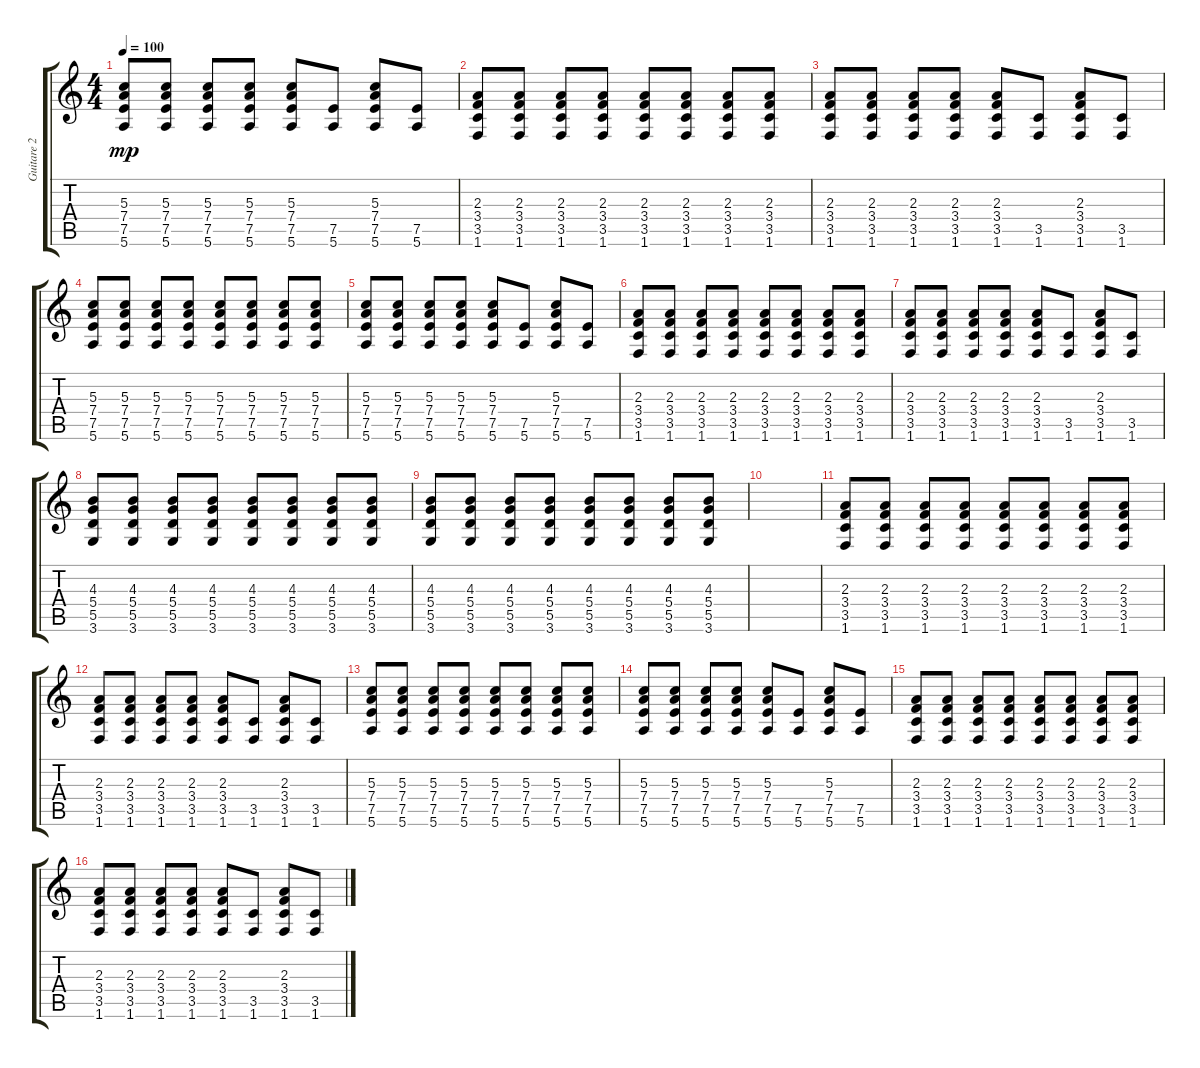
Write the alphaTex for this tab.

\track ("Guitare 2" "Guitare 2") {instrument distortionguitar}
\staff {score tabs}
\tuning (E4 B3 G3 D3 A2 E2) {hide}
\ts (4 4)
\tempo 100
\clef g2
\ks c
(5.3 7.4 7.5 5.6).8{dy mp} (5.3 7.4 7.5 5.6).8 (5.3 7.4 7.5 5.6).8 (5.3 7.4 7.5 5.6).8 (5.3 7.4 7.5 5.6).8 (7.5 5.6).8 (5.3 7.4 7.5 5.6).8 (7.5 5.6).8 |
(2.3 3.4 3.5 1.6).8 (2.3 3.4 3.5 1.6).8 (2.3 3.4 3.5 1.6).8 (2.3 3.4 3.5 1.6).8 (2.3 3.4 3.5 1.6).8 (2.3 3.4 3.5 1.6).8 (2.3 3.4 3.5 1.6).8 (2.3 3.4 3.5 1.6).8 |
(2.3 3.4 3.5 1.6).8 (2.3 3.4 3.5 1.6).8 (2.3 3.4 3.5 1.6).8 (2.3 3.4 3.5 1.6).8 (2.3 3.4 3.5 1.6).8 (3.5 1.6).8 (2.3 3.4 3.5 1.6).8 (3.5 1.6).8 |
(5.3 7.4 7.5 5.6).8 (5.3 7.4 7.5 5.6).8 (5.3 7.4 7.5 5.6).8 (5.3 7.4 7.5 5.6).8 (5.3 7.4 7.5 5.6).8 (5.3 7.4 7.5 5.6).8 (5.3 7.4 7.5 5.6).8 (5.3 7.4 7.5 5.6).8 |
(5.3 7.4 7.5 5.6).8 (5.3 7.4 7.5 5.6).8 (5.3 7.4 7.5 5.6).8 (5.3 7.4 7.5 5.6).8 (5.3 7.4 7.5 5.6).8 (7.5 5.6).8 (5.3 7.4 7.5 5.6).8 (7.5 5.6).8 |
(2.3 3.4 3.5 1.6).8 (2.3 3.4 3.5 1.6).8 (2.3 3.4 3.5 1.6).8 (2.3 3.4 3.5 1.6).8 (2.3 3.4 3.5 1.6).8 (2.3 3.4 3.5 1.6).8 (2.3 3.4 3.5 1.6).8 (2.3 3.4 3.5 1.6).8 |
(2.3 3.4 3.5 1.6).8 (2.3 3.4 3.5 1.6).8 (2.3 3.4 3.5 1.6).8 (2.3 3.4 3.5 1.6).8 (2.3 3.4 3.5 1.6).8 (3.5 1.6).8 (2.3 3.4 3.5 1.6).8 (3.5 1.6).8 |
(4.3 5.4 5.5 3.6).8 (4.3 5.4 5.5 3.6).8 (4.3 5.4 5.5 3.6).8 (4.3 5.4 5.5 3.6).8 (4.3 5.4 5.5 3.6).8 (4.3 5.4 5.5 3.6).8 (4.3 5.4 5.5 3.6).8 (4.3 5.4 5.5 3.6).8 |
(4.3 5.4 5.5 3.6).8 (4.3 5.4 5.5 3.6).8 (4.3 5.4 5.5 3.6).8 (4.3 5.4 5.5 3.6).8 (4.3 5.4 5.5 3.6).8 (4.3 5.4 5.5 3.6).8 (4.3 5.4 5.5 3.6).8 (4.3 5.4 5.5 3.6).8 |
|
(2.3 3.4 3.5 1.6).8 (2.3 3.4 3.5 1.6).8 (2.3 3.4 3.5 1.6).8 (2.3 3.4 3.5 1.6).8 (2.3 3.4 3.5 1.6).8 (2.3 3.4 3.5 1.6).8 (2.3 3.4 3.5 1.6).8 (2.3 3.4 3.5 1.6).8 |
(2.3 3.4 3.5 1.6).8 (2.3 3.4 3.5 1.6).8 (2.3 3.4 3.5 1.6).8 (2.3 3.4 3.5 1.6).8 (2.3 3.4 3.5 1.6).8 (3.5 1.6).8 (2.3 3.4 3.5 1.6).8 (3.5 1.6).8 |
(5.3 7.4 7.5 5.6).8 (5.3 7.4 7.5 5.6).8 (5.3 7.4 7.5 5.6).8 (5.3 7.4 7.5 5.6).8 (5.3 7.4 7.5 5.6).8 (5.3 7.4 7.5 5.6).8 (5.3 7.4 7.5 5.6).8 (5.3 7.4 7.5 5.6).8 |
(5.3 7.4 7.5 5.6).8 (5.3 7.4 7.5 5.6).8 (5.3 7.4 7.5 5.6).8 (5.3 7.4 7.5 5.6).8 (5.3 7.4 7.5 5.6).8 (7.5 5.6).8 (5.3 7.4 7.5 5.6).8 (7.5 5.6).8 |
(2.3 3.4 3.5 1.6).8 (2.3 3.4 3.5 1.6).8 (2.3 3.4 3.5 1.6).8 (2.3 3.4 3.5 1.6).8 (2.3 3.4 3.5 1.6).8 (2.3 3.4 3.5 1.6).8 (2.3 3.4 3.5 1.6).8 (2.3 3.4 3.5 1.6).8 |
(2.3 3.4 3.5 1.6).8 (2.3 3.4 3.5 1.6).8 (2.3 3.4 3.5 1.6).8 (2.3 3.4 3.5 1.6).8 (2.3 3.4 3.5 1.6).8 (3.5 1.6).8 (2.3 3.4 3.5 1.6).8 (3.5 1.6).8
